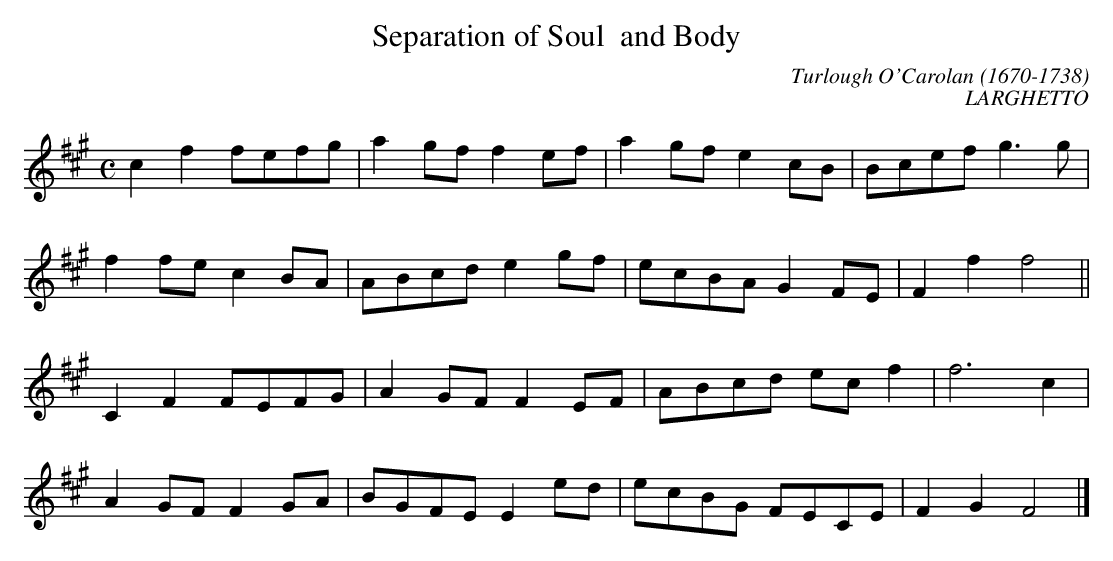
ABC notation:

X:1occ
T:Separation of Soul  and Body
C:Turlough O'Carolan (1670-1738)
C:LARGHETTO
M:C
L:1/8
K:A
c2f2fefg|a2gf f2ef|a2gf e2cB|Bcef g3g|
f2fe c2BA|ABcd e2gf|ecBA G2FE|F2f2f4||
C2F2FEFG|A2GF F2EF|ABcd ec f2|f6c2|
A2GF F2GA|BGFE E2ed|ecBG FECE|F2G2F4|]
